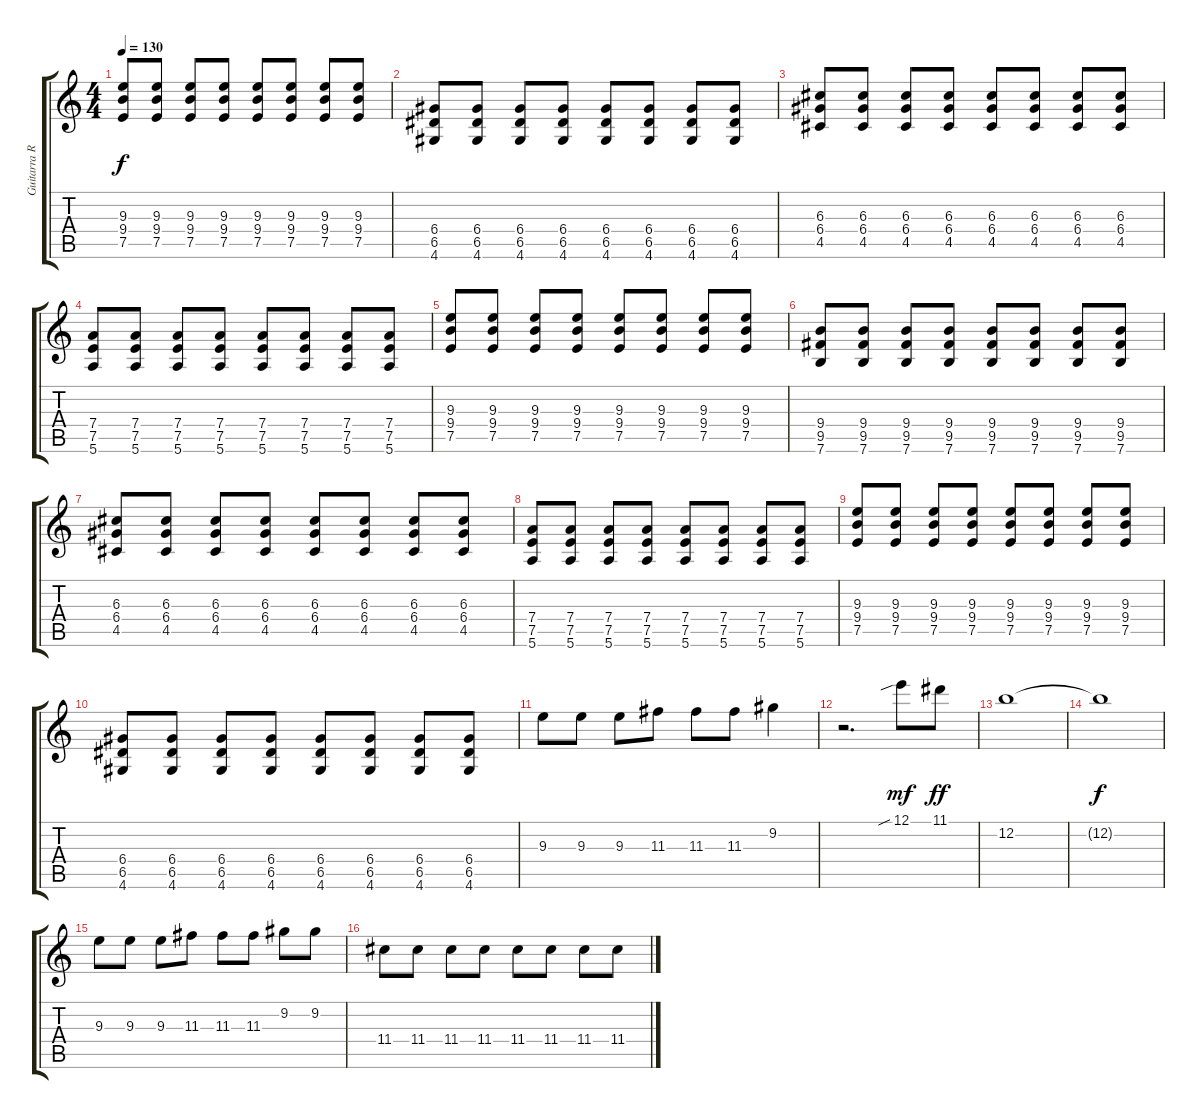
\track ("" "Guitarra R") {instrument overdrivenguitar}
\staff {score tabs}
\tuning (E4 B3 G3 D3 A2 E2) {hide}
\ts (4 4)
\tempo 130
\clef g2
\ks c
(9.3 9.4 7.5).8{dy f} (9.3 9.4 7.5).8 (9.3 9.4 7.5).8 (9.3 9.4 7.5).8 (9.3 9.4 7.5).8 (9.3 9.4 7.5).8 (9.3 9.4 7.5).8 (9.3 9.4 7.5).8 |
(6.4 6.5 4.6).8 (6.4 6.5 4.6).8 (6.4 6.5 4.6).8 (6.4 6.5 4.6).8 (6.4 6.5 4.6).8 (6.4 6.5 4.6).8 (6.4 6.5 4.6).8 (6.4 6.5 4.6).8 |
(6.3 6.4 4.5).8 (6.3 6.4 4.5).8 (6.3 6.4 4.5).8 (6.3 6.4 4.5).8 (6.3 6.4 4.5).8 (6.3 6.4 4.5).8 (6.3 6.4 4.5).8 (6.3 6.4 4.5).8 |
(7.4 7.5 5.6).8 (7.4 7.5 5.6).8 (7.4 7.5 5.6).8 (7.4 7.5 5.6).8 (7.4 7.5 5.6).8 (7.4 7.5 5.6).8 (7.4 7.5 5.6).8 (7.4 7.5 5.6).8 |
(9.3 9.4 7.5).8 (9.3 9.4 7.5).8 (9.3 9.4 7.5).8 (9.3 9.4 7.5).8 (9.3 9.4 7.5).8 (9.3 9.4 7.5).8 (9.3 9.4 7.5).8 (9.3 9.4 7.5).8 |
(9.4 9.5 7.6).8 (9.4 9.5 7.6).8 (9.4 9.5 7.6).8 (9.4 9.5 7.6).8 (9.4 9.5 7.6).8 (9.4 9.5 7.6).8 (9.4 9.5 7.6).8 (9.4 9.5 7.6).8 |
(6.3 6.4 4.5).8 (6.3 6.4 4.5).8 (6.3 6.4 4.5).8 (6.3 6.4 4.5).8 (6.3 6.4 4.5).8 (6.3 6.4 4.5).8 (6.3 6.4 4.5).8 (6.3 6.4 4.5).8 |
(7.4 7.5 5.6).8 (7.4 7.5 5.6).8 (7.4 7.5 5.6).8 (7.4 7.5 5.6).8 (7.4 7.5 5.6).8 (7.4 7.5 5.6).8 (7.4 7.5 5.6).8 (7.4 7.5 5.6).8 |
(9.3 9.4 7.5).8 (9.3 9.4 7.5).8 (9.3 9.4 7.5).8 (9.3 9.4 7.5).8 (9.3 9.4 7.5).8 (9.3 9.4 7.5).8 (9.3 9.4 7.5).8 (9.3 9.4 7.5).8 |
(6.4 6.5 4.6).8 (6.4 6.5 4.6).8 (6.4 6.5 4.6).8 (6.4 6.5 4.6).8 (6.4 6.5 4.6).8 (6.4 6.5 4.6).8 (6.4 6.5 4.6).8 (6.4 6.5 4.6).8 |
9.3.8 9.3.8 9.3.8 11.3.8 11.3.8 11.3.8 9.2.4 |
r.2{d} 12.1{sib}.8{dy mf} 11.1.8{dy ff} |
12.2.1 |
12.2{t}.1{dy f} |
9.3.8 9.3.8 9.3.8 11.3.8 11.3.8 11.3.8 9.2.8 9.2.8 |
11.4.8 11.4.8 11.4.8 11.4.8 11.4.8 11.4.8 11.4.8 11.4.8
